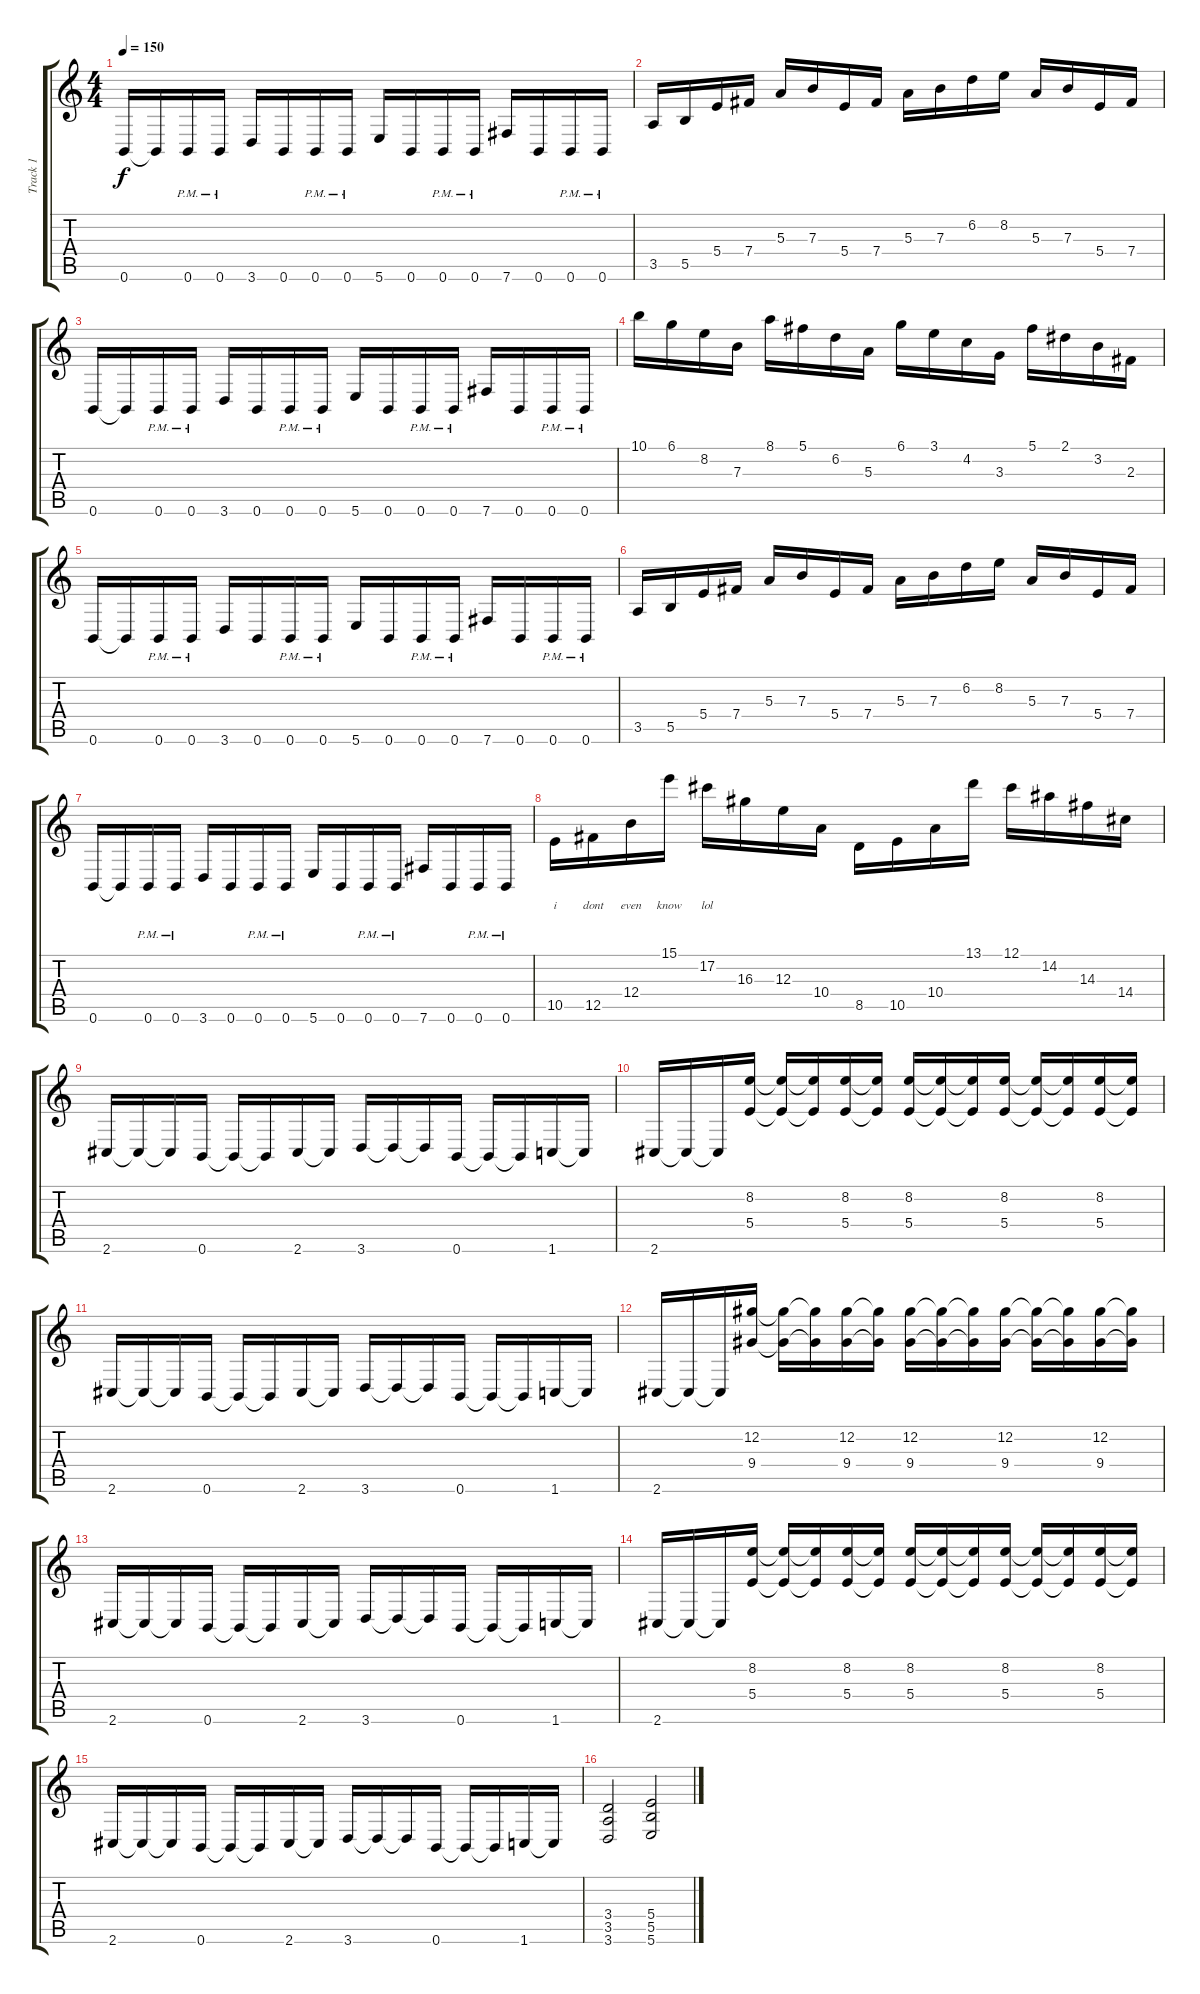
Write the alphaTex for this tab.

\track ("Track 1" "Track 1") {instrument distortionguitar}
\staff {score tabs}
\tuning (Db4 Ab3 E3 B2 Gb2 B1) {hide}
\ts (4 4)
\tempo 150
\clef g2
\ks c
0.6.16{dy f} 0.6{t}.16 0.6{pm}.16 0.6{pm}.16 3.6.16 0.6.16 0.6{pm}.16 0.6{pm}.16 5.6.16 0.6.16 0.6{pm}.16 0.6{pm}.16 7.6.16 0.6.16 0.6{pm}.16 0.6{pm}.16 |
3.5.16 5.5.16 5.4.16 7.4.16 5.3.16 7.3.16 5.4.16 7.4.16 5.3.16 7.3.16 6.2.16 8.2.16 5.3.16 7.3.16 5.4.16 7.4.16 |
0.6.16 0.6{t}.16 0.6{pm}.16 0.6{pm}.16 3.6.16 0.6.16 0.6{pm}.16 0.6{pm}.16 5.6.16 0.6.16 0.6{pm}.16 0.6{pm}.16 7.6.16 0.6.16 0.6{pm}.16 0.6{pm}.16 |
10.1.16 6.1.16 8.2.16 7.3.16 8.1.16 5.1.16 6.2.16 5.3.16 6.1.16 3.1.16 4.2.16 3.3.16 5.1.16 2.1.16 3.2.16 2.3.16 |
0.6.16 0.6{t}.16 0.6{pm}.16 0.6{pm}.16 3.6.16 0.6.16 0.6{pm}.16 0.6{pm}.16 5.6.16 0.6.16 0.6{pm}.16 0.6{pm}.16 7.6.16 0.6.16 0.6{pm}.16 0.6{pm}.16 |
3.5.16 5.5.16 5.4.16 7.4.16 5.3.16 7.3.16 5.4.16 7.4.16 5.3.16 7.3.16 6.2.16 8.2.16 5.3.16 7.3.16 5.4.16 7.4.16 |
0.6.16 0.6{t}.16 0.6{pm}.16 0.6{pm}.16 3.6.16 0.6.16 0.6{pm}.16 0.6{pm}.16 5.6.16 0.6.16 0.6{pm}.16 0.6{pm}.16 7.6.16 0.6.16 0.6{pm}.16 0.6{pm}.16 |
10.5.16{lyrics (0 "i") lyrics (1 "") lyrics (2 "") lyrics (3 "") lyrics (4 "")} 12.5.16{lyrics (0 "dont") lyrics (1 "") lyrics (2 "") lyrics (3 "") lyrics (4 "")} 12.4.16{lyrics (0 "even") lyrics (1 "") lyrics (2 "") lyrics (3 "") lyrics (4 "")} 15.1.16{lyrics (0 "know") lyrics (1 "") lyrics (2 "") lyrics (3 "") lyrics (4 "")} 17.2.16{lyrics (0 "lol") lyrics (1 "") lyrics (2 "") lyrics (3 "") lyrics (4 "")} 16.3.16 12.3.16 10.4.16 8.5.16 10.5.16 10.4.16 13.1.16 12.1.16 14.2.16 14.3.16 14.4.16 |
2.6.16 2.6{t}.16 2.6{t}.16 0.6.16 0.6{t}.16 0.6{t}.16 2.6.16 2.6{t}.16 3.6.16 3.6{t}.16 3.6{t}.16 0.6.16 0.6{t}.16 0.6{t}.16 1.6.16 1.6{t}.16 |
2.6.16 2.6{t}.16 2.6{t}.16 (8.2 5.4).16 (8.2{t} 5.4{t}).16 (8.2{t} 5.4{t}).16 (8.2 5.4).16 (8.2{t} 5.4{t}).16 (8.2 5.4).16 (8.2{t} 5.4{t}).16 (8.2{t} 5.4{t}).16 (8.2 5.4).16 (8.2{t} 5.4{t}).16 (8.2{t} 5.4{t}).16 (8.2 5.4).16 (8.2{t} 5.4{t}).16 |
2.6.16 2.6{t}.16 2.6{t}.16 0.6.16 0.6{t}.16 0.6{t}.16 2.6.16 2.6{t}.16 3.6.16 3.6{t}.16 3.6{t}.16 0.6.16 0.6{t}.16 0.6{t}.16 1.6.16 1.6{t}.16 |
2.6.16 2.6{t}.16 2.6{t}.16 (12.2 9.4).16 (12.2{t} 9.4{t}).16 (12.2{t} 9.4{t}).16 (12.2 9.4).16 (12.2{t} 9.4{t}).16 (12.2 9.4).16 (12.2{t} 9.4{t}).16 (12.2{t} 9.4{t}).16 (12.2 9.4).16 (12.2{t} 9.4{t}).16 (12.2{t} 9.4{t}).16 (12.2 9.4).16 (12.2{t} 9.4{t}).16 |
2.6.16 2.6{t}.16 2.6{t}.16 0.6.16 0.6{t}.16 0.6{t}.16 2.6.16 2.6{t}.16 3.6.16 3.6{t}.16 3.6{t}.16 0.6.16 0.6{t}.16 0.6{t}.16 1.6.16 1.6{t}.16 |
2.6.16 2.6{t}.16 2.6{t}.16 (8.2 5.4).16 (8.2{t} 5.4{t}).16 (8.2{t} 5.4{t}).16 (8.2 5.4).16 (8.2{t} 5.4{t}).16 (8.2 5.4).16 (8.2{t} 5.4{t}).16 (8.2{t} 5.4{t}).16 (8.2 5.4).16 (8.2{t} 5.4{t}).16 (8.2{t} 5.4{t}).16 (8.2 5.4).16 (8.2{t} 5.4{t}).16 |
2.6.16 2.6{t}.16 2.6{t}.16 0.6.16 0.6{t}.16 0.6{t}.16 2.6.16 2.6{t}.16 3.6.16 3.6{t}.16 3.6{t}.16 0.6.16 0.6{t}.16 0.6{t}.16 1.6.16 1.6{t}.16 |
(3.4 3.5 3.6).2 (5.4 5.5 5.6).2
